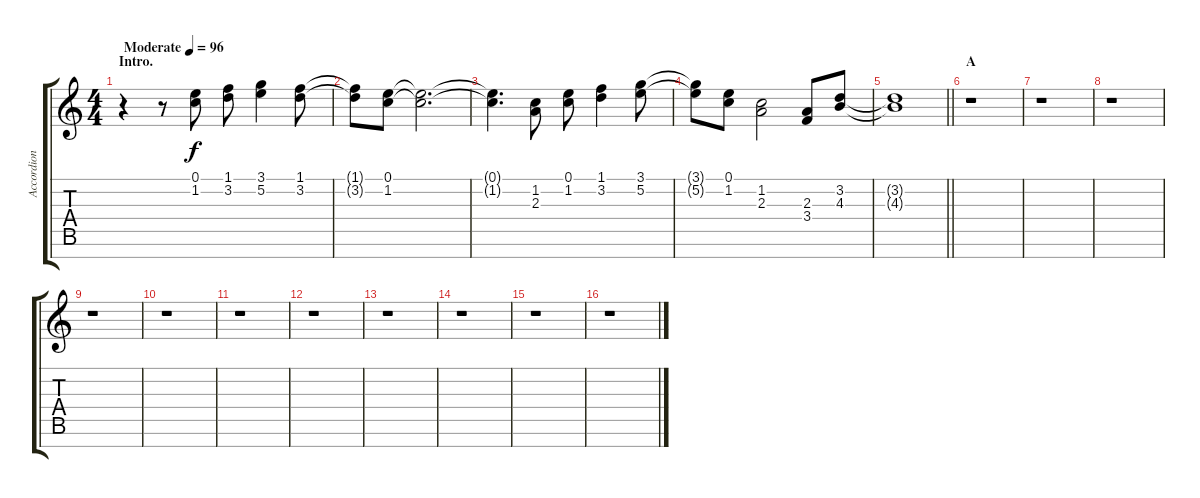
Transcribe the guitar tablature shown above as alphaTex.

\track ("Accordion" "Accordion") {instrument accordion}
\staff {score tabs}
\tuning (E5 B4 G4 D4 A3 E3 B2) {hide}
\ts (4 4)
\section ("" "Intro.")
\tempo (96 "Moderate")
\clef g2
\ks c
r.4{dy f instrument accordion} r.8 (0.1 1.2).8 (1.1 3.2).8 (3.1 5.2).4 (1.1 3.2).8 |
(1.1{t} 3.2{t}).8 (0.1 1.2).8 (0.1{t} 1.2{t}).2{d} |
(0.1{t} 1.2{t}).4{d} (1.2 2.3).8 (0.1 1.2).8 (1.1 3.2).4 (3.1 5.2).8 |
(3.1{t} 5.2{t}).8 (0.1 1.2).8 (1.2 2.3).2 (2.3 3.4).8 (3.2 4.3).8 |
\barLineRight lightlight
(3.2{t} 4.3{t}).1 |
\section ("" "A")
r.1 |
r.1 |
r.1 |
r.1 |
r.1 |
r.1 |
r.1 |
r.1 |
r.1 |
r.1 |
r.1
